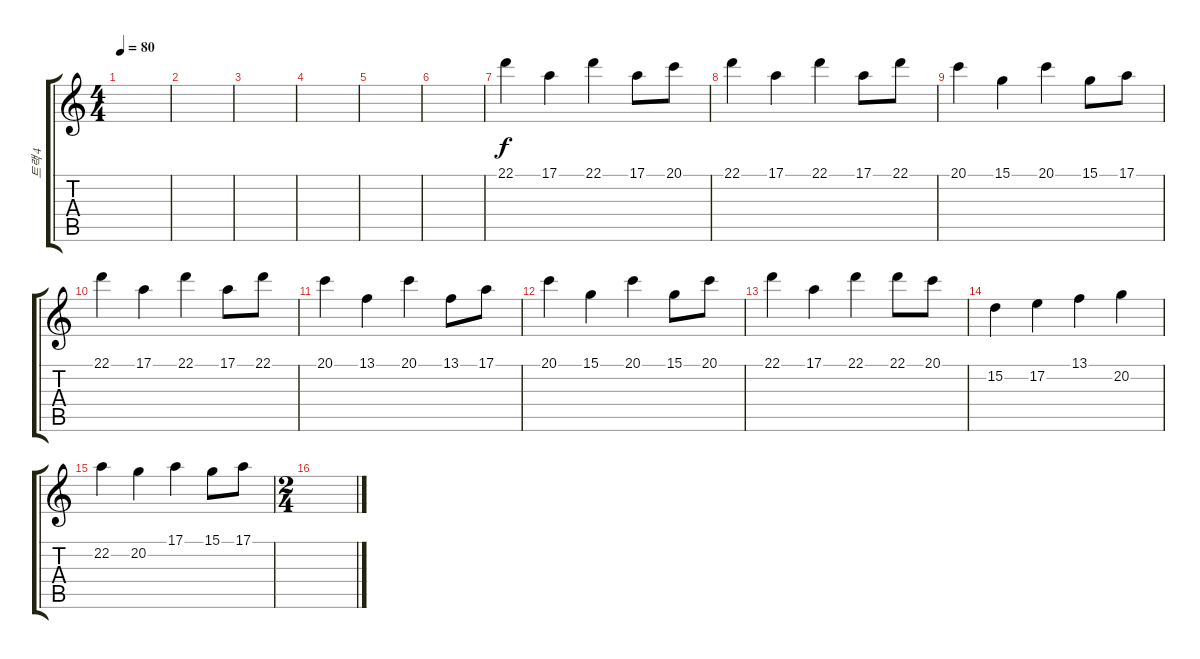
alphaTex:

\track ("트랙 4" "트랙 4") {instrument synthstrings1}
\staff {score tabs}
\tuning (E4 B3 G3 D3 A2 E2) {hide}
\ts (4 4)
\tempo 80
\clef g2
\ks c
|
|
|
|
|
|
22.1.4 17.1.4 22.1.4 17.1.8 20.1.8 |
22.1.4 17.1.4 22.1.4 17.1.8 22.1.8 |
20.1.4 15.1.4 20.1.4 15.1.8 17.1.8 |
22.1.4 17.1.4 22.1.4 17.1.8 22.1.8 |
20.1.4 13.1.4 20.1.4 13.1.8 17.1.8 |
20.1.4 15.1.4 20.1.4 15.1.8 20.1.8 |
22.1.4 17.1.4 22.1.4 22.1.8 20.1.8 |
15.2.4 17.2.4 13.1.4 20.2.4 |
22.2.4 20.2.4 17.1.4 15.1.8 17.1.8 |
\ts (2 4)
